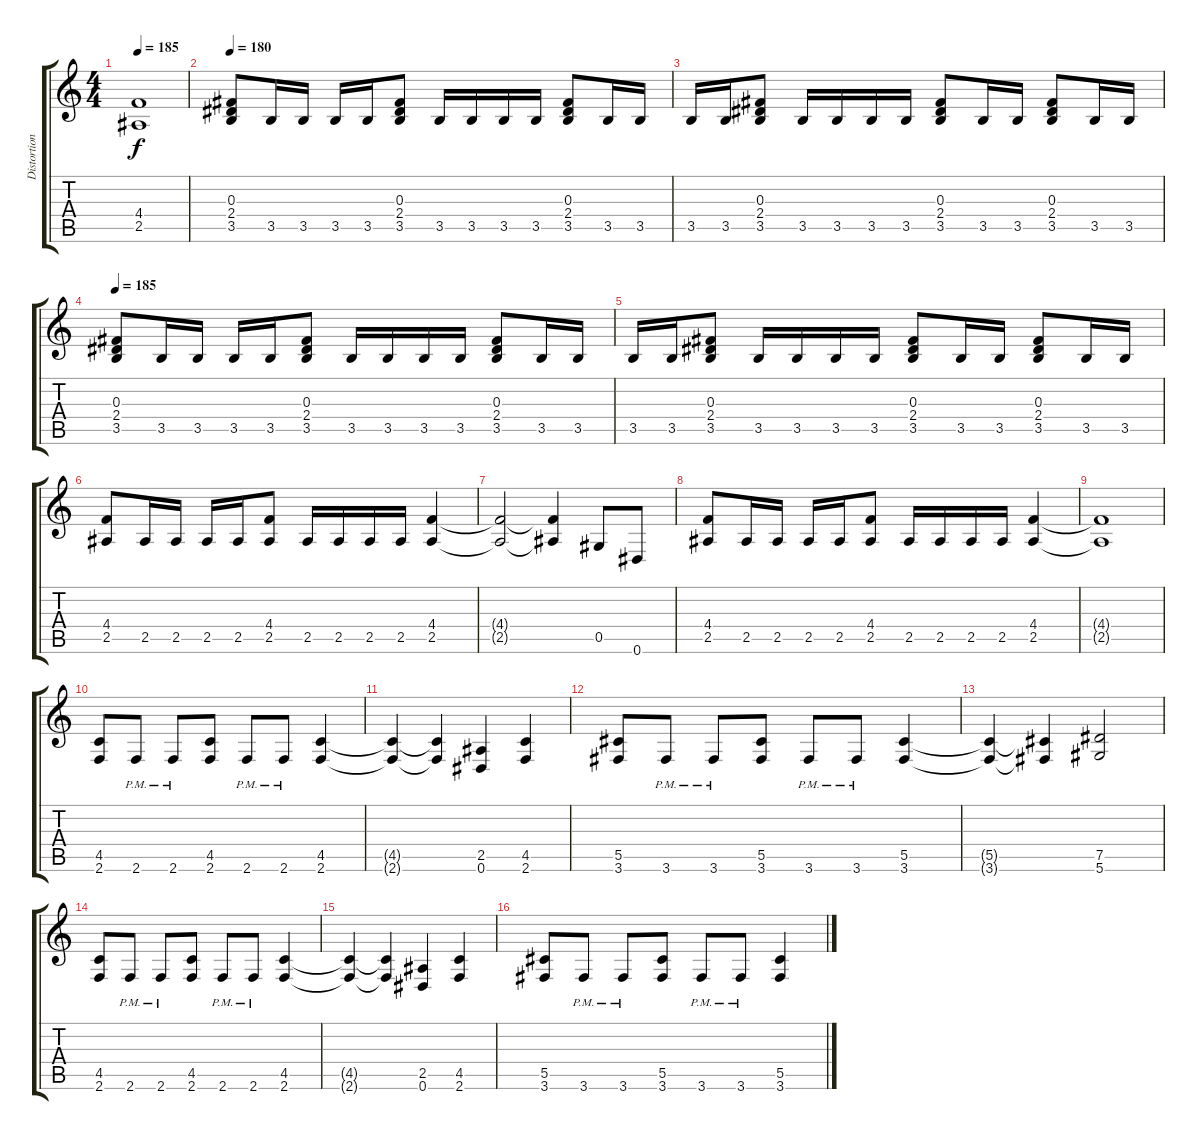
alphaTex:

\track ("Distortion Guitar" "Distortion") {instrument distortionguitar}
\staff {score tabs}
\tuning (Eb4 Bb3 Gb3 Db3 Ab2 Eb2) {hide}
\ts (4 4)
\tempo 185
\clef g2
\ks c
(4.4{t} 2.5{t}).1{dy f} |
\tempo 180
(0.3 2.4 3.5).8{instrument distortionguitar} 3.5.16 3.5.16 3.5.16 3.5.16 (0.3 2.4 3.5).8 3.5.16 3.5.16 3.5.16 3.5.16 (0.3 2.4 3.5).8 3.5.16 3.5.16 |
3.5.16 3.5.16 (0.3 2.4 3.5).8 3.5.16 3.5.16 3.5.16 3.5.16 (0.3 2.4 3.5).8 3.5.16 3.5.16 (0.3 2.4 3.5).8 3.5.16 3.5.16 |
\tempo 185
(0.3 2.4 3.5).8{instrument distortionguitar} 3.5.16 3.5.16 3.5.16 3.5.16 (0.3 2.4 3.5).8 3.5.16 3.5.16 3.5.16 3.5.16 (0.3 2.4 3.5).8 3.5.16 3.5.16 |
3.5.16 3.5.16 (0.3 2.4 3.5).8 3.5.16 3.5.16 3.5.16 3.5.16 (0.3 2.4 3.5).8 3.5.16 3.5.16 (0.3 2.4 3.5).8 3.5.16 3.5.16 |
(4.4 2.5).8 2.5.16 2.5.16 2.5.16 2.5.16 (4.4 2.5).8 2.5.16 2.5.16 2.5.16 2.5.16 (4.4 2.5).4 |
(4.4{t} 2.5{t}).2 (4.4{t} 2.5{t}).4 0.5.8 0.6.8 |
(4.4 2.5).8 2.5.16 2.5.16 2.5.16 2.5.16 (4.4 2.5).8 2.5.16 2.5.16 2.5.16 2.5.16 (4.4 2.5).4 |
(4.4{t} 2.5{t}).1 |
(4.5 2.6).8{instrument distortionguitar} 2.6{pm}.8 2.6{pm}.8 (4.5 2.6).8 2.6{pm}.8 2.6{pm}.8 (4.5 2.6).4 |
(4.5{t} 2.6{t}).4 (4.5{t} 2.6{t}).4 (2.5 0.6).4 (4.5 2.6).4 |
(5.5 3.6).8 3.6{pm}.8 3.6{pm}.8 (5.5 3.6).8 3.6{pm}.8 3.6{pm}.8 (5.5 3.6).4 |
(5.5{t} 3.6{t}).4 (5.5{t} 3.6{t}).4 (7.5 5.6).2 |
(4.5 2.6).8{instrument distortionguitar} 2.6{pm}.8 2.6{pm}.8 (4.5 2.6).8 2.6{pm}.8 2.6{pm}.8 (4.5 2.6).4 |
(4.5{t} 2.6{t}).4 (4.5{t} 2.6{t}).4 (2.5 0.6).4 (4.5 2.6).4 |
(5.5 3.6).8 3.6{pm}.8 3.6{pm}.8 (5.5 3.6).8 3.6{pm}.8 3.6{pm}.8 (5.5 3.6).4
